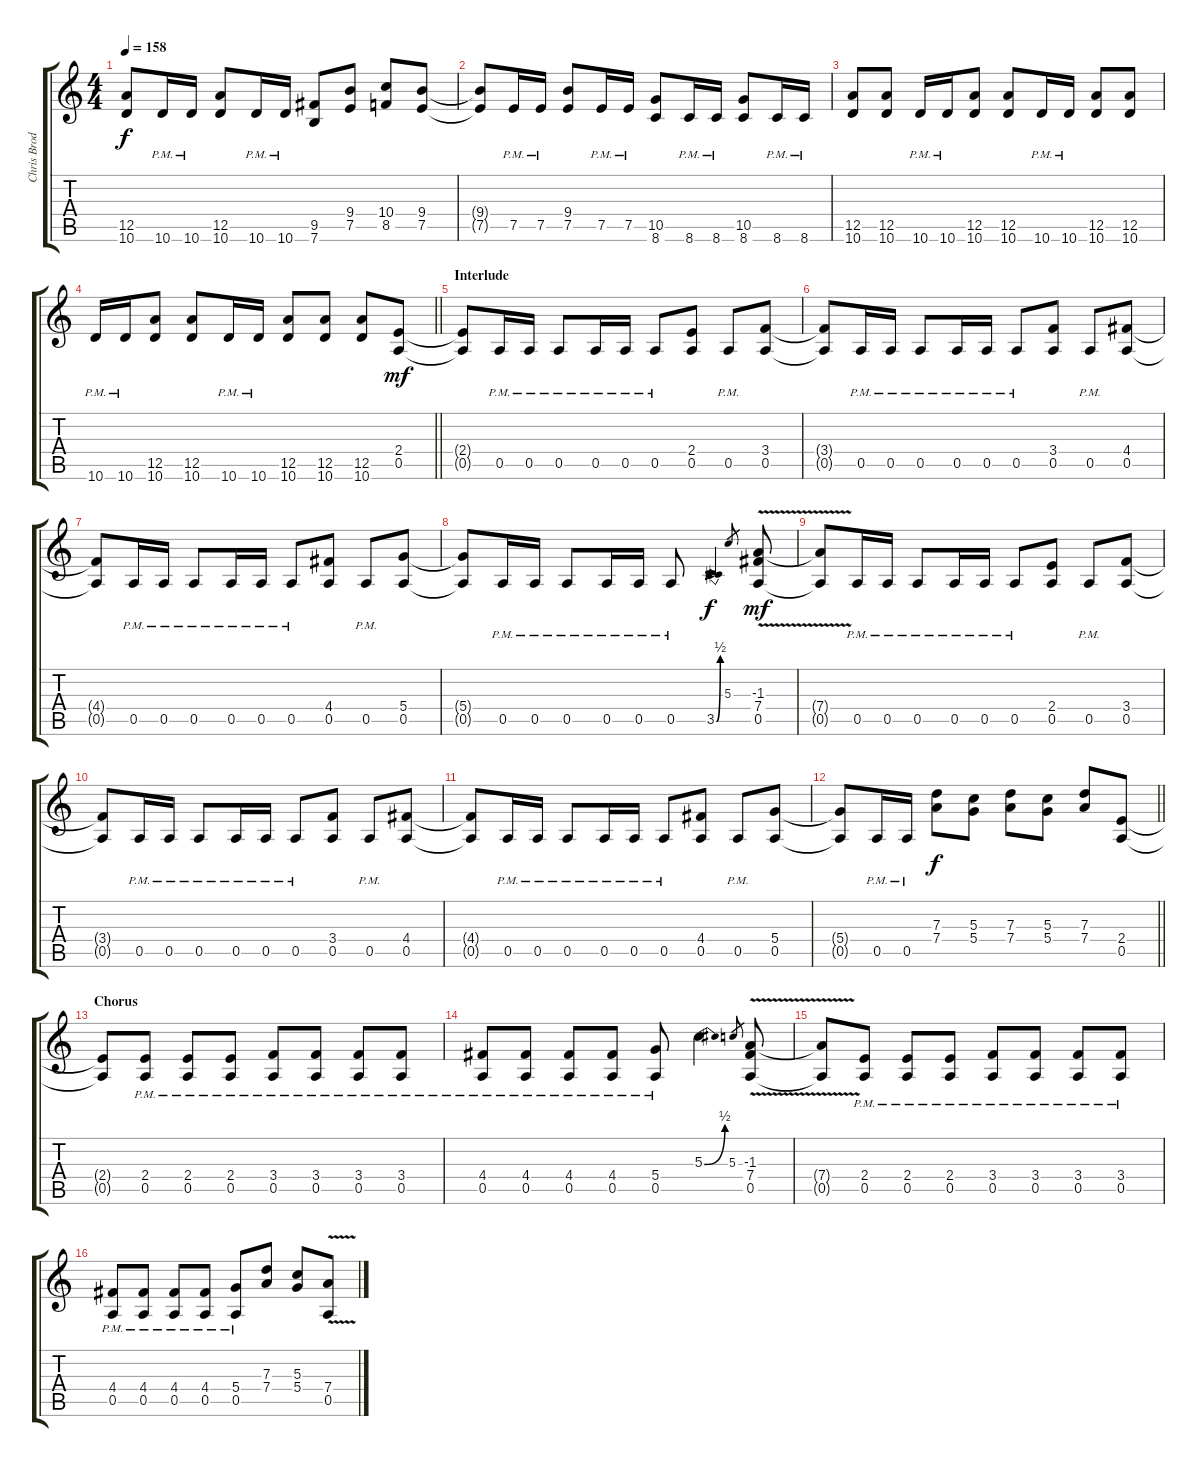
\track ("Chris Broderick" "Chris Brod") {instrument distortionguitar}
\staff {score tabs}
\tuning (E4 B3 G3 D3 A2 E2) {hide}
\ts (4 4)
\tempo 158
\clef g2
\ks c
(12.5 10.6).8{dy f} 10.6{pm}.16 10.6{pm}.16 (12.5 10.6).8 10.6{pm}.16 10.6{pm}.16 (9.5 7.6).8 (9.4 7.5).8 (10.4 8.5).8 (9.4 7.5).8 |
(9.4{t} 7.5{t}).8 7.5{pm}.16 7.5{pm}.16 (9.4 7.5).8 7.5{pm}.16 7.5{pm}.16 (10.5 8.6).8 8.6{pm}.16 8.6{pm}.16 (10.5 8.6).8 8.6{pm}.16 8.6{pm}.16 |
(12.5 10.6).8 (12.5 10.6).8 10.6{pm}.16 10.6{pm}.16 (12.5 10.6).8 (12.5 10.6).8 10.6{pm}.16 10.6{pm}.16 (12.5 10.6).8 (12.5 10.6).8 |
\barLineRight lightlight
10.6{pm}.16 10.6{pm}.16 (12.5 10.6).8 (12.5 10.6).8 10.6{pm}.16 10.6{pm}.16 (12.5 10.6).8 (12.5 10.6).8 (12.5 10.6).8 (2.4 0.5).8{dy mf} |
\section ("" "Interlude")
(2.4{t} 0.5{t}).8 0.5{pm}.16 0.5{pm}.16 0.5{pm}.8 0.5{pm}.16 0.5{pm}.16 0.5{pm}.8 (2.4 0.5).8 0.5{pm}.8 (3.4 0.5).8 |
(3.4{t} 0.5{t}).8 0.5{pm}.16 0.5{pm}.16 0.5{pm}.8 0.5{pm}.16 0.5{pm}.16 0.5{pm}.8 (3.4 0.5).8 0.5{pm}.8 (4.4 0.5).8 |
(4.4{t} 0.5{t}).8 0.5{pm}.16 0.5{pm}.16 0.5{pm}.8 0.5{pm}.16 0.5{pm}.16 0.5{pm}.8 (4.4 0.5).8 0.5{pm}.8 (5.4 0.5).8 |
(5.4{t} 0.5{t}).8 0.5{pm}.16 0.5{pm}.16 0.5{pm}.8 0.5{pm}.16 0.5{pm}.16 0.5{pm}.8 3.5{be (bend 0 0 60 2)}.4{dy f} 5.3.8{gr} (-1.3 7.4{v} 0.5{v}).8{dy mf} |
(7.4{v t} 0.5{v t}).8 0.5{pm}.16 0.5{pm}.16 0.5{pm}.8 0.5{pm}.16 0.5{pm}.16 0.5{pm}.8 (2.4 0.5).8 0.5{pm}.8 (3.4 0.5).8 |
(3.4{t} 0.5{t}).8 0.5{pm}.16 0.5{pm}.16 0.5{pm}.8 0.5{pm}.16 0.5{pm}.16 0.5{pm}.8 (3.4 0.5).8 0.5{pm}.8 (4.4 0.5).8 |
(4.4{t} 0.5{t}).8 0.5{pm}.16 0.5{pm}.16 0.5{pm}.8 0.5{pm}.16 0.5{pm}.16 0.5{pm}.8 (4.4 0.5).8 0.5{pm}.8 (5.4 0.5).8 |
\barLineRight lightlight
(5.4{t} 0.5{t}).8 0.5{pm}.16 0.5{pm}.16 (7.3 7.4).8{dy f} (5.3 5.4).8 (7.3 7.4).8 (5.3 5.4).8 (7.3 7.4).8 (2.4 0.5).8 |
\section ("" "Chorus")
(2.4{t} 0.5{t}).8 (2.4{pm} 0.5{pm}).8 (2.4{pm} 0.5{pm}).8 (2.4{pm} 0.5{pm}).8 (3.4{pm} 0.5{pm}).8 (3.4{pm} 0.5{pm}).8 (3.4{pm} 0.5{pm}).8 (3.4{pm} 0.5{pm}).8 |
(4.4{pm} 0.5{pm}).8 (4.4{pm} 0.5{pm}).8 (4.4{pm} 0.5{pm}).8 (4.4{pm} 0.5{pm}).8 (5.4{pm} 0.5{pm}).8 5.3{be (bend 0 0 60 2)}.4 5.3.8{gr} (-1.3 7.4{v} 0.5{v}).8 |
(7.4{v t} 0.5{v t}).8 (2.4{pm} 0.5{pm}).8 (2.4{pm} 0.5{pm}).8 (2.4{pm} 0.5{pm}).8 (3.4{pm} 0.5{pm}).8 (3.4{pm} 0.5{pm}).8 (3.4{pm} 0.5{pm}).8 (3.4{pm} 0.5{pm}).8 |
(4.4{pm} 0.5{pm}).8 (4.4{pm} 0.5{pm}).8 (4.4{pm} 0.5{pm}).8 (4.4{pm} 0.5{pm}).8 (5.4{pm} 0.5{pm}).8 (7.3 7.4).8 (5.3 5.4).8 (7.4{v} 0.5{v}).8
